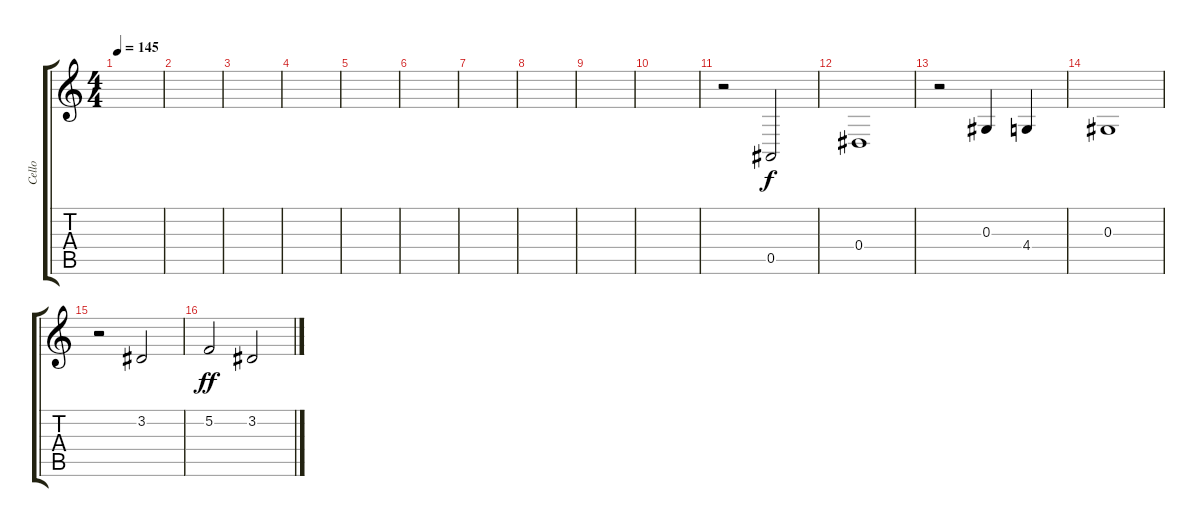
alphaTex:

\track ("Cello" "Cello") {instrument stringensemble2}
\staff {score tabs}
\tuning (F4 C4 Ab3 Eb3 Bb2 F2) {hide}
\ts (4 4)
\tempo 145
\clef g2
\ks c
|
|
|
|
|
|
|
|
|
|
r.2 0.5.2 |
0.4.1 |
r.2 0.3.4 4.4.4 |
0.3.1 |
r.2 3.2.2 |
5.2.2{dy ff} 3.2.2
